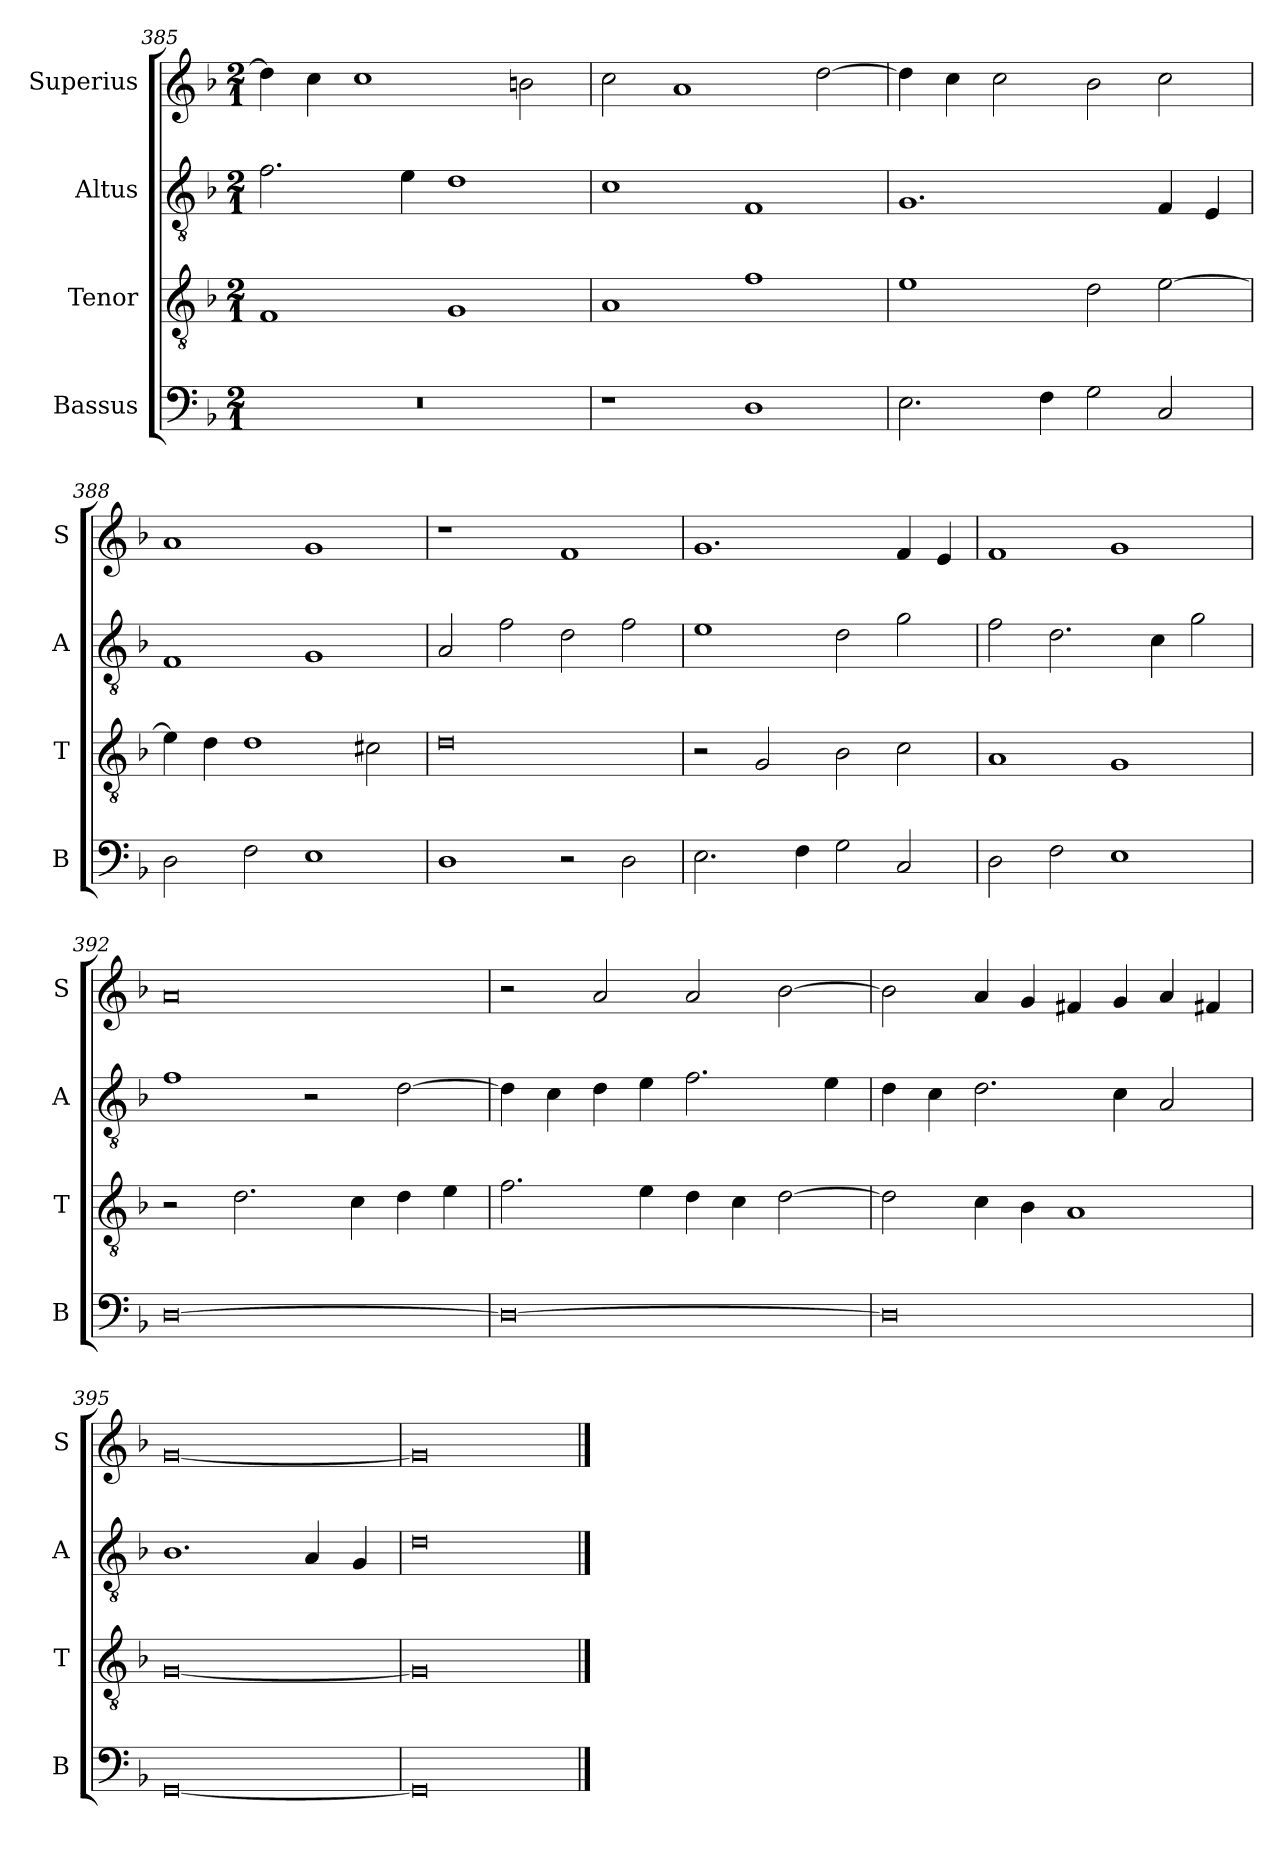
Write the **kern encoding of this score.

**kern	**kern	**kern	**kern
*part4	*part3	*part2	*part1
*staff4	*staff3	*staff2	*staff1
*I"Bassus	*I"Tenor	*I"Altus	*I"Superius
*I'B	*I'T	*I'A	*I'S
*clefF4	*clefGv2	*clefGv2	*clefG2
*k[b-]	*k[b-]	*k[b-]	*k[b-]
*M2/1	*M2/1	*M2/1	*M2/1
=385	=385	=385	=385
0r	1F	2.f\	4dd\]
.	.	.	4cc\
.	.	.	1cc
.	.	4e\	.
.	1G	1d	.
.	.	.	2bn\
=386	=386	=386	=386
1r	1A	1c	2cc\
.	.	.	1a
1D	1f	1F	.
.	.	.	[2dd\
=387	=387	=387	=387
2.E\	1e	1.G	4dd\]
.	.	.	4cc\
.	.	.	2cc\
4F\	.	.	.
2G\	2d\	.	2b-\
2C/	[2e\	4F/	2cc\
.	.	4E/	.
=388	=388	=388	=388
2D\	4e\]	1F	1a
.	4d\	.	.
2F\	1d	.	.
1E	.	1G	1g
.	2c#X\	.	.
=389	=389	=389	=389
1D	0d	2A/	1r
.	.	2f\	.
2r	.	2d\	1f
2D\	.	2f\	.
=390	=390	=390	=390
2.E\	2r	1e	1.g
.	2G/	.	.
4F\	.	.	.
2G\	2B-\	2d\	.
2C/	2c\	2g\	4f/
.	.	.	4e/
=391	=391	=391	=391
2D\	1A	2f\	1f
2F\	.	2.d\	.
1E	1G	.	1g
.	.	4c\	.
.	.	2g\	.
=392	=392	=392	=392
[0D	2r	1f	0a
.	2.d\	.	.
.	.	2r	.
.	4c\	.	.
.	4d\	[2d\	.
.	4e\	.	.
=393	=393	=393	=393
0D_	2.f\	4d\]	2r
.	.	4c\	.
.	.	4d\	2a/
.	4e\	4e\	.
.	4d\	2.f\	2a/
.	4c\	.	.
.	[2d\	.	[2b-\
.	.	4e\	.
=394	=394	=394	=394
0D]	2d\]	4d\	2b-\]
.	.	4c\	.
.	4c\	2.d\	4a/
.	4B-\	.	4g/
.	1A	.	4f#X/
.	.	4c\	4g/
.	.	2A/	4a/
.	.	.	4f#X/
=395	=395	=395	=395
[0GG	[0G	1.B-	[0g
.	.	4A/	.
.	.	4G/	.
=396	=396	=396	=396
0GG]	0G]	0d	0g]
==	==	==	==
*-	*-	*-	*-
